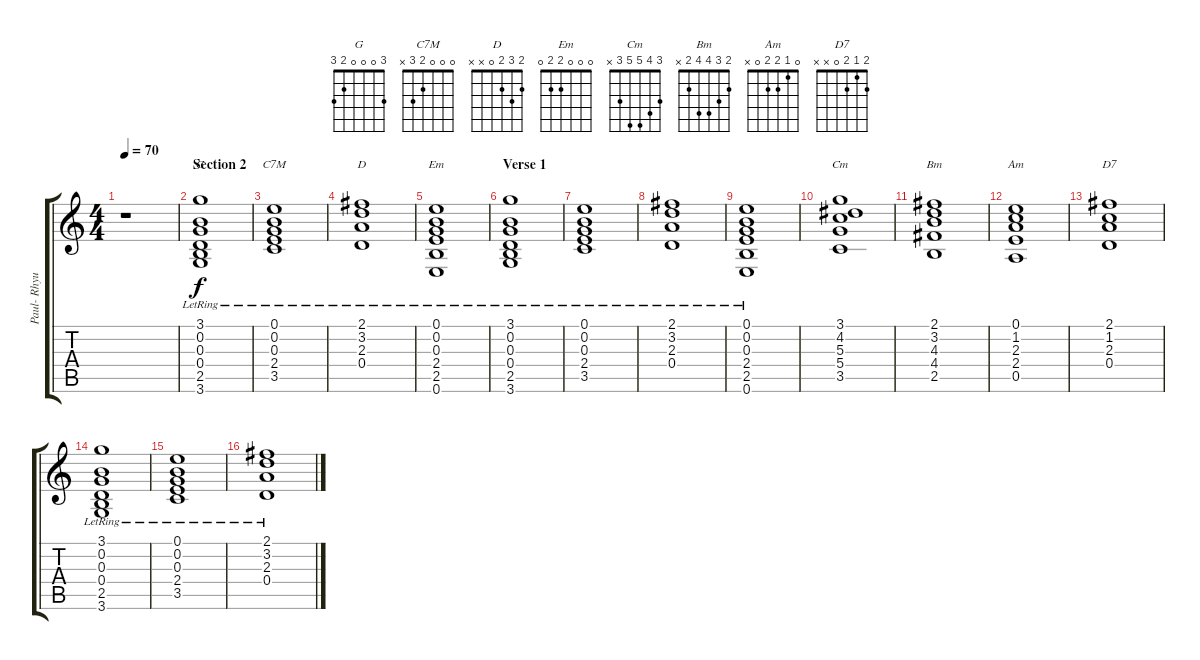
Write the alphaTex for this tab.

\track ("Paul- Rhyum Guitar" "Paul- Rhyu") {instrument electricguitarmuted}
\staff {score tabs}
\tuning (E4 B3 G3 D3 A2 E2) {hide}
\chord ("G" 3 0 0 0 2 3)
\chord ("C7M" 0 0 0 2 3 x)
\chord ("D" 2 3 2 0 x x)
\chord ("Em" 0 0 0 2 2 0)
\chord ("Cm" 3 4 5 5 3 x)
\chord ("Bm" 2 3 4 4 2 x)
\chord ("Am" 0 1 2 2 0 x)
\chord ("D7" 2 1 2 0 x x)
\ts (4 4)
\tempo 70
\clef g2
\ks c
r.1{dy f instrument electricguitarmuted} |
\section ("" "Section 2")
(3.1 0.2 0.3 0.4 2.5 3.6{lr}).1{ch "G" volume 10 instrument electricguitarjazz} |
(0.1 0.2 0.3 2.4 3.5{lr}).1{ch "C7M"} |
(2.1 3.2{lr} 2.3 0.4).1{ch "D"} |
(0.1 0.2{lr} 0.3 2.4 2.5 0.6).1{ch "Em"} |
\section ("" "Verse 1")
(3.1 0.2{lr} 0.3 0.4 2.5 3.6).1 |
(0.1 0.2{lr} 0.3 2.4 3.5).1 |
(2.1 3.2{lr} 2.3 0.4).1 |
(0.1 0.2{lr} 0.3 2.4 2.5 0.6).1 |
(3.1 4.2 5.3 5.4 3.5).1{ch "Cm"} |
(2.1 3.2 4.3 4.4 2.5).1{ch "Bm"} |
(0.1 1.2 2.3 2.4 0.5).1{ch "Am"} |
(2.1 1.2 2.3 0.4).1{ch "D7"} |
(3.1 0.2 0.3 0.4 2.5 3.6{lr}).1 |
(0.1 0.2 0.3 2.4 3.5{lr}).1 |
(2.1 3.2{lr} 2.3 0.4).1
